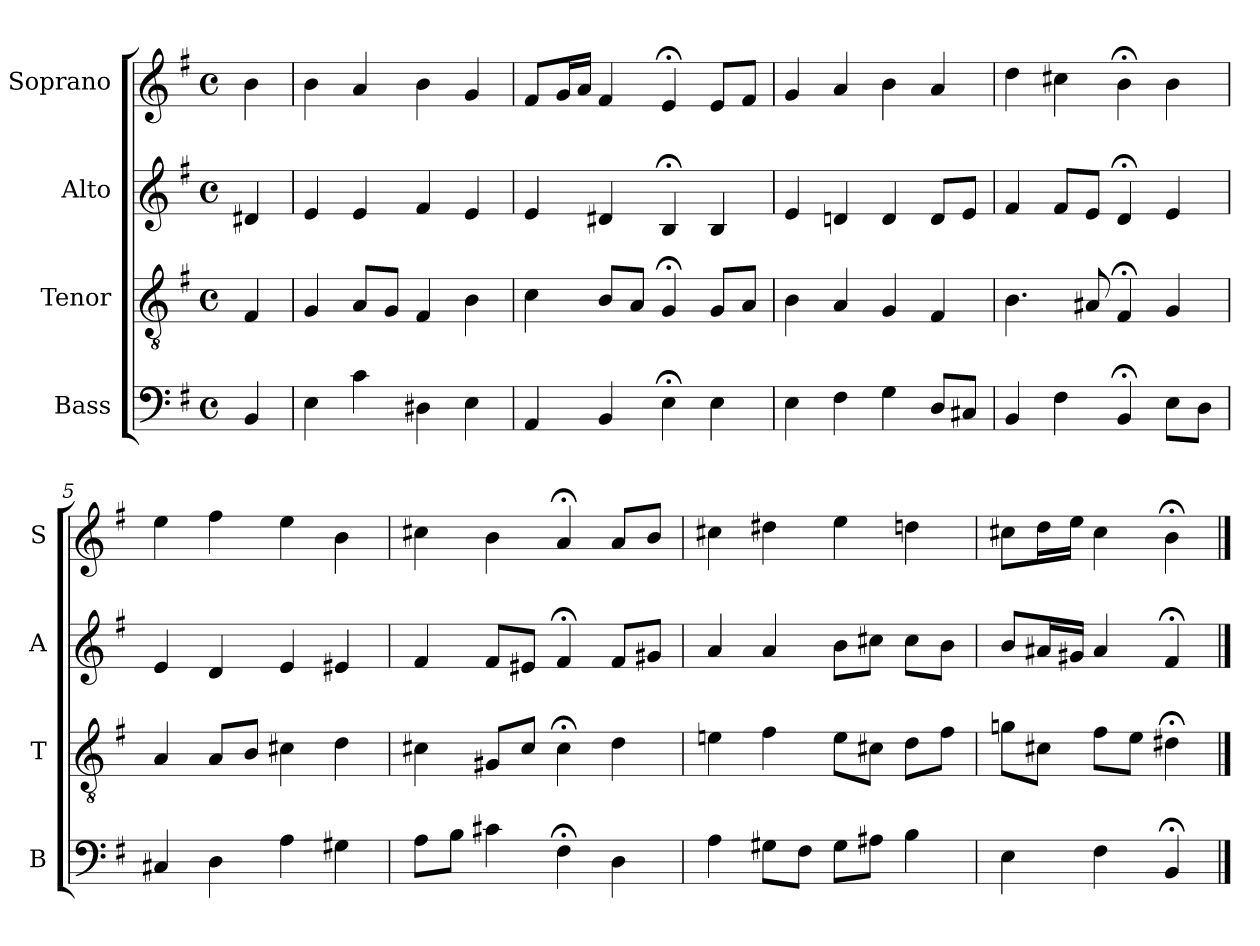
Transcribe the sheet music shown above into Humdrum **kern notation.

**kern	**kern	**kern	**kern
*part4	*part3	*part2	*part1
*staff4	*staff3	*staff2	*staff1
*I"Bass	*I"Tenor	*I"Alto	*I"Soprano
*I'B	*I'T	*I'A	*I'S
*clefF4	*clefGv2	*clefG2	*clefG2
*k[f#]	*k[f#]	*k[f#]	*k[f#]
*e:	*e:	*e:	*e:
*M4/4	*M4/4	*M4/4	*M4/4
*met(c)	*met(c)	*met(c)	*met(c)
*MM100	*MM100	*MM100	*MM100
=	=	=	=
4BB	4F#	4d#X	4b
=1	=1	=1	=1
4E	4G	4e	4b
4c	8AL	4e	4a
.	8GJ	.	.
4D#X	4F#	4f#	4b
4E	4B	4e	4g
=2	=2	=2	=2
4AA	4c	4e	8f#L
.	.	.	16gL
.	.	.	16aJJ
4BB	8BL	4d#X	4f#
.	8AJ	.	.
4E;<	4G;<	4B;<	4e;<
4E	8GL	4B	8eL
.	8AJ	.	8f#J
=3	=3	=3	=3
4E	4B	4e	4g
4F#	4A	4dn	4a
4G	4G	4d	4b
8DL	4F#	8dL	4a
8C#XJ	.	8eJ	.
=4	=4	=4	=4
4BB	4.Bi	4f#i	4dd
4F#	.	8f#iL	4cc#X
.	8A#Xi	8eiJ	.
4BB;<	4F#;<	4d;<	4b;<
8EL	4G	4e	4b
8DJ	.	.	.
=5	=5	=5	=5
4C#X	4A	4e	4ee
4D	8AL	4d	4ff#
.	8BJ	.	.
4A	4c#X	4e	4ee
4G#X	4d	4e#X	4b
=6	=6	=6	=6
8AL	4c#X	4f#	4cc#X
8BJ	.	.	.
4c#X	8G#XL	8f#L	4b
.	8c#J	8e#XJ	.
4F#;<	4c#;<	4f#;<	4a;<
4D	4d	8f#L	8aL
.	.	8g#XJ	8bJ
=7	=7	=7	=7
4A	4en	4a	4cc#X
8G#XL	4f#	4a	4dd#X
8F#J	.	.	.
8G#L	8eL	8bL	4ee
8A#XJ	8c#XJ	8cc#XJ	.
4B	8dL	8cc#L	4ddn
.	8f#J	8bJ	.
=8	=8	=8	=8
4E	8gnL	8bL	8cc#XL
.	8c#XJ	16a#XL	16ddL
.	.	16g#XJJ	16eeJJ
4F#	8f#L	4a#	4cc#
.	8eJ	.	.
4BB;<	4d#X;<	4f#;<	4b;<
==	==	==	==
*-	*-	*-	*-
